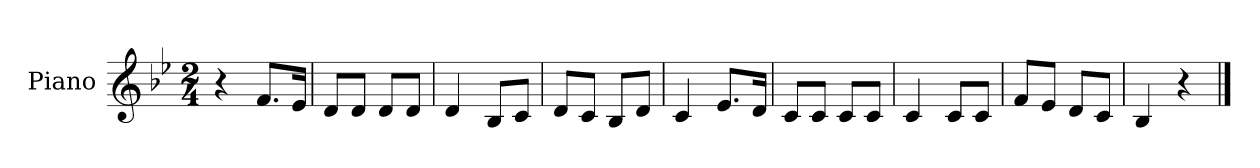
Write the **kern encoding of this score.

**kern
*part1
*staff1
*I"Piano
*I'Pno
*clefG2
*k[b-e-]
*B-:
*M2/4
=1
4r
8.f/L
16e-/Jk
=2
8d/L
8d/J
8d/L
8d/J
=3
4d/
8B-/L
8c/J
=4
8d/L
8c/J
8B-/L
8d/J
=5
4c/
8.e-/L
16d/Jk
=6
8c/L
8c/J
8c/L
8c/J
=7
4c/
8c/L
8c/J
=8
8f/L
8e-/J
8d/L
8c/J
=9
4B-/
4r
==
*-
